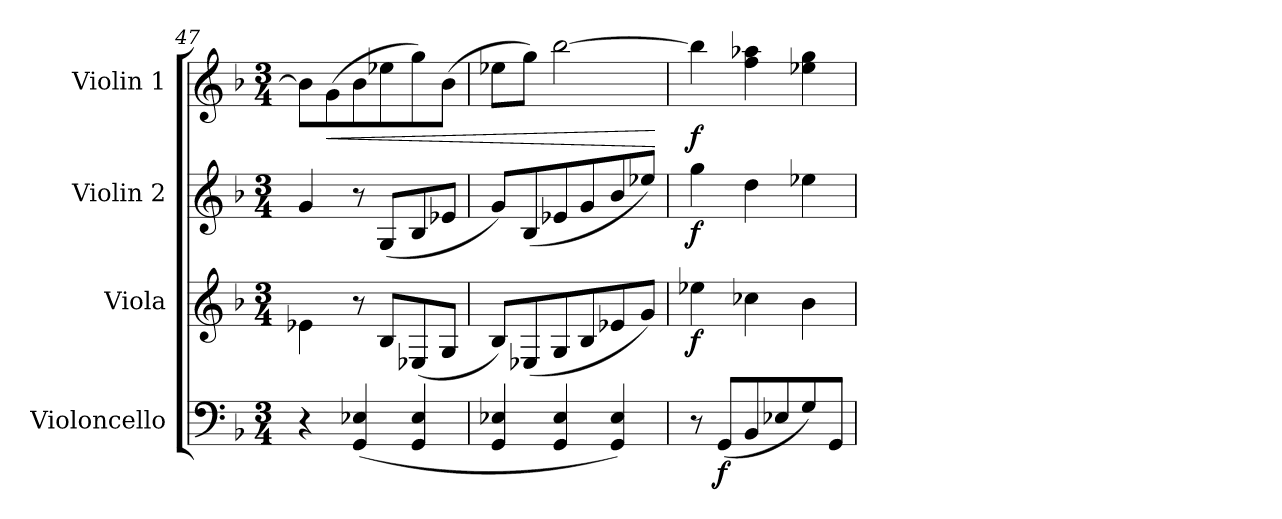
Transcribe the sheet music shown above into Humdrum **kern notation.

**kern	**dynam	**kern	**dynam	**kern	**dynam	**kern	**dynam
*part4	*part4	*part3	*part3	*part2	*part2	*part1	*part1
*staff4	*staff4	*staff3	*staff3	*staff2	*staff2	*staff1	*staff1
*I"Violoncello	*	*I"Viola	*	*I"Violin 2	*	*I"Violin 1	*
*I'Vc	*	*I'Vla	*	*I'Vln	*	*I'Vln	*
*clefF4	*	*clefG2	*	*clefG2	*	*clefG2	*
*k[b-]	*	*k[b-]	*	*k[b-]	*	*k[b-]	*
*M3/4	*	*M3/4	*	*M3/4	*	*M3/4	*
=47	=47	=47	=47	=47	=47	=47	=47
4r	.	4e-X\	.	4g/	.	8b-\L]	.
!	!	!	!	!	!	!	!LO:HP:b
.	.	.	.	.	.	(8g\	<
(4GG/ 4E-X/	.	8r	.	8r	.	8b-\	.
.	.	8B-/L	.	(8G/L	.	8ee-X\	.
4GG/ 4E-/	.	(8E-X/	.	8B-/	.	8gg\)	.
.	.	8G/J	.	8e-X/J	.	(8b-\J	.
=48	=48	=48	=48	=48	=48	=48	=48
4GG/ 4E-X/	.	8B-/L)	.	8g/L)	.	8ee-X\L	.
.	.	(8E-X/	.	(8B-/	.	8gg\J)	.
4GG/ 4E-/	.	8G/	.	8e-X/	.	[2bb-\	.
.	.	8B-/	.	8g/	.	.	.
4GG/ 4E-/)	.	8e-X/	.	8b-/	.	.	.
.	.	8g/J)	.	8ee-X/J)	.	.	.
.	.	.	.	.	.	.	[
=49	=49	=49	=49	=49	=49	=49	=49
!	!	!	!LO:DY:b	!	!LO:DY:b	!	!LO:DY:b
8r	.	4ee-X\	f	4gg\	f	4bb-\]	f
!	!LO:DY:b	!	!	!	!	!	!
(8GG/L	f	.	.	.	.	.	.
8BB-/	.	4cc-X\	.	4dd\	.	4ff\ 4aa-X\	.
8E-X/	.	.	.	.	.	.	.
8G/)	.	4b-\	.	4ee-X\	.	4ee-X\ 4gg\	.
8GG/J	.	.	.	.	.	.	.
=	=	=	=	=	=	=	=
*-	*-	*-	*-	*-	*-	*-	*-
